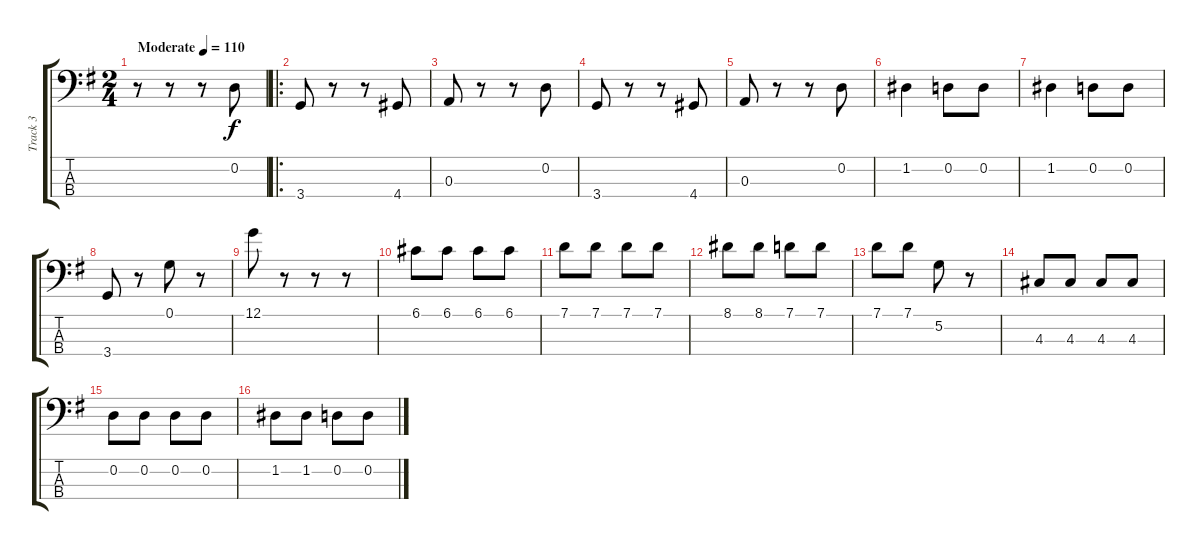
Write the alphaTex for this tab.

\track ("Track 3" "Track 3") {instrument electricbassfinger}
\staff {score tabs}
\tuning (G2 D2 A1 E1) {hide}
\ts (2 4)
\tempo (110 "Moderate")
\clef f4
\ks g
r.8{dy f instrument electricbassfinger} r.8 r.8 0.2.8 |
\ro
3.4.8 r.8 r.8 4.4.8 |
0.3.8 r.8 r.8 0.2.8 |
3.4.8 r.8 r.8 4.4.8 |
0.3.8 r.8 r.8 0.2.8 |
1.2.4 0.2.8 0.2.8 |
1.2.4 0.2.8 0.2.8 |
3.4.8 r.8 0.1.8 r.8 |
12.1.8 r.8 r.8 r.8 |
6.1.8 6.1.8 6.1.8 6.1.8 |
7.1.8 7.1.8 7.1.8 7.1.8 |
8.1.8 8.1.8 7.1.8 7.1.8 |
7.1.8 7.1.8 5.2.8 r.8 |
4.3.8 4.3.8 4.3.8 4.3.8 |
0.2.8 0.2.8 0.2.8 0.2.8 |
1.2.8 1.2.8 0.2.8 0.2.8
